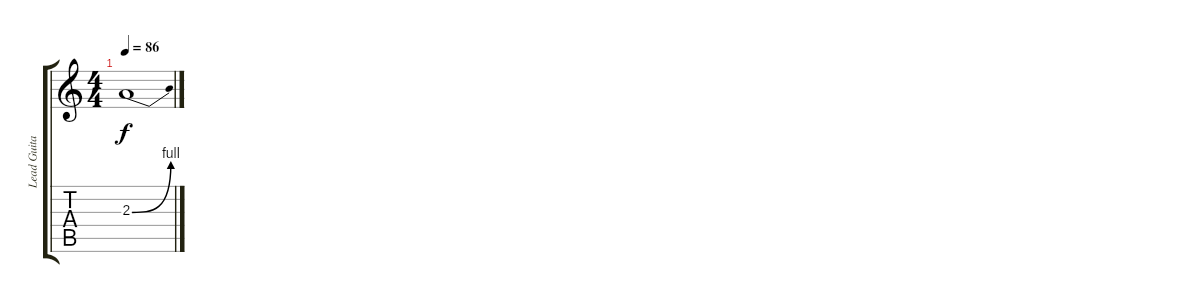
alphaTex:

\track ("Lead Guitar" "Lead Guita") {instrument distortionguitar}
\staff {score tabs}
\tuning (E4 B3 G3 D3 A2 E2) {hide}
\ts (4 4)
\tempo 86
\clef g2
\ks c
2.3{be (bend 0 0 60 4)}.1{dy f}
